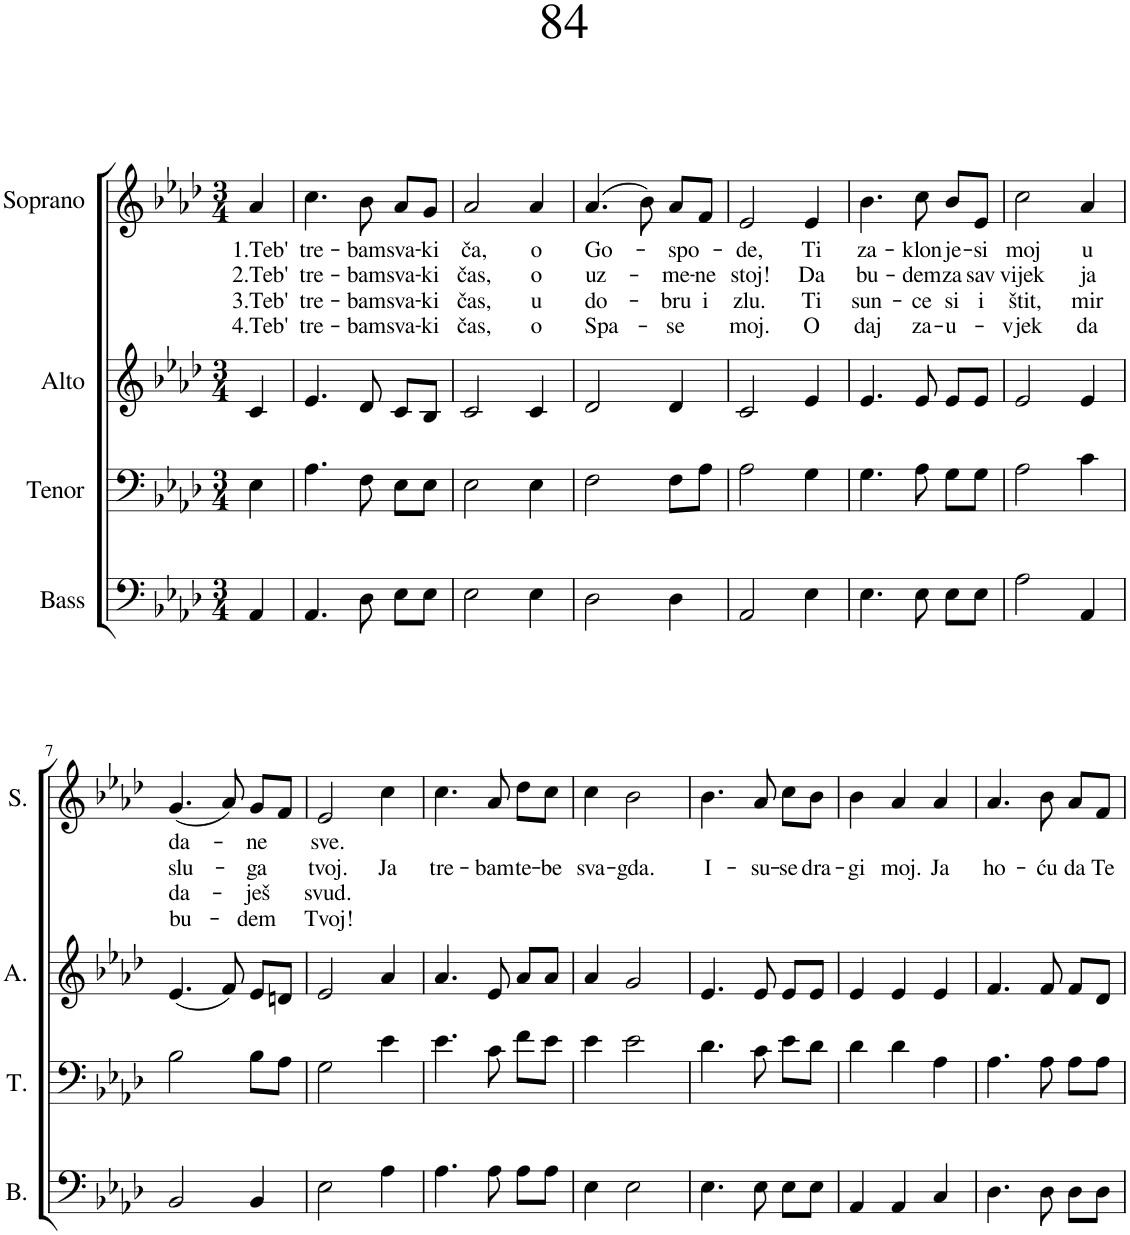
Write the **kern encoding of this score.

**kern	**kern	**kern	**kern	**text	**text	**text	**text
*part4	*part3	*part2	*part1	*part1	*part1	*part1	*part1
*staff4	*staff3	*staff2	*staff1	*staff1	*staff1	*staff1	*staff1
*I"Bass	*I"Tenor	*I"Alto	*I"Soprano	*	*	*	*
*I'B.	*I'T.	*I'A.	*I'S.	*	*	*	*
*clefF4	*clefF4	*clefG2	*clefG2	*	*	*	*
*k[b-e-a-d-]	*k[b-e-a-d-]	*k[b-e-a-d-]	*k[b-e-a-d-]	*	*	*	*
*M3/4	*M3/4	*M3/4	*M3/4	*	*	*	*
=	=	=	=	=	=	=	=
!	!	!	!	!LO:LY:b	!LO:LY:b	!LO:LY:b	!LO:LY:b
4AA-/	4E-\	4c/	4a-/	1.Teb'	2.Teb'	3.Teb'	4.Teb'
=1	=1	=1	=1	=1	=1	=1	=1
!	!	!	!	!LO:LY:b	!LO:LY:b	!LO:LY:b	!LO:LY:b
4.AA-/	4.A-\	4.e-/	4.cc\	tre-	tre-	tre-	tre-
!	!	!	!	!LO:LY:b	!LO:LY:b	!LO:LY:b	!LO:LY:b
8D-\	8F\	8d-/	8b-\	-bam	-bam	-bam	-bam
!	!	!	!	!LO:LY:b	!LO:LY:b	!LO:LY:b	!LO:LY:b
8E-\L	8E-\L	8c/L	8a-/L	sva-	sva-	sva-	sva-
!	!	!	!	!LO:LY:b	!LO:LY:b	!LO:LY:b	!LO:LY:b
8E-\J	8E-\J	8B-/J	8g/J	-ki	-ki	-ki	-ki
=2	=2	=2	=2	=2	=2	=2	=2
!	!	!	!	!LO:LY:b	!LO:LY:b	!LO:LY:b	!LO:LY:b
2E-\	2E-\	2c/	2a-/	ča,	čas,	čas,	čas,
!	!	!	!	!LO:LY:b	!LO:LY:b	!LO:LY:b	!LO:LY:b
4E-\	4E-\	4c/	4a-/	o	o	u	o
=3	=3	=3	=3	=3	=3	=3	=3
!	!	!	!	!LO:LY:b	!LO:LY:b	!LO:LY:b	!LO:LY:b
2D-\	2F\	2d-/	(4.a-/	Go-	uz-	do-	Spa-
.	.	.	8b-\)	.	.	.	.
!	!	!	!	!LO:LY:b	!LO:LY:b	!LO:LY:b	!LO:LY:b
4D-\	8F\L	4d-/	8a-/L	-spo-	-me-	-bru	-se
!	!	!	!	!	!LO:LY:b	!LO:LY:b	!
.	8A-\J	.	8f/J	.	-ne	i	.
=4	=4	=4	=4	=4	=4	=4	=4
!	!	!	!	!LO:LY:b	!LO:LY:b	!LO:LY:b	!LO:LY:b
2AA-/	2A-\	2c/	2e-/	-de,	stoj!	zlu.	moj.
!	!	!	!	!LO:LY:b	!LO:LY:b	!LO:LY:b	!LO:LY:b
4E-\	4G\	4e-/	4e-/	Ti	Da	Ti	O
=5	=5	=5	=5	=5	=5	=5	=5
!	!	!	!	!LO:LY:b	!LO:LY:b	!LO:LY:b	!LO:LY:b
4.E-\	4.G\	4.e-/	4.b-\	za-	bu-	sun-	daj
!	!	!	!	!LO:LY:b	!LO:LY:b	!LO:LY:b	!LO:LY:b
8E-\	8A-\	8e-/	8cc\	-klon	-dem	-ce	za-
!	!	!	!	!LO:LY:b	!LO:LY:b	!LO:LY:b	!LO:LY:b
8E-\L	8G\L	8e-/L	8b-/L	je-	za	si	-u-
!	!	!	!	!LO:LY:b	!LO:LY:b	!LO:LY:b	!
8E-\J	8G\J	8e-/J	8e-/J	-si	sav	i	.
=6	=6	=6	=6	=6	=6	=6	=6
!	!	!	!	!LO:LY:b	!LO:LY:b	!LO:LY:b	!LO:LY:b
2A-\	2A-\	2e-/	2cc\	moj	vijek	štit,	-vjek
!	!	!	!	!LO:LY:b	!LO:LY:b	!LO:LY:b	!LO:LY:b
4AA-/	4c\	4e-/	4a-/	u	ja	mir	da
!!LO:LB:g=z
=7	=7	=7	=7	=7	=7	=7	=7
!	!	!	!	!LO:LY:b	!LO:LY:b	!LO:LY:b	!LO:LY:b
2BB-/	2B-\	(4.e-/	(4.g/	da-	slu-	da-	bu-
.	.	8f/)	8a-/)	.	.	.	.
!	!	!	!	!LO:LY:b	!LO:LY:b	!LO:LY:b	!LO:LY:b
4BB-/	8B-\L	8e-/L	8g/L	-ne	-ga	-ješ	-dem
.	8A-\J	8dn/J	8f/J	.	.	.	.
=8	=8	=8	=8	=8	=8	=8	=8
!	!	!	!	!LO:LY:b	!LO:LY:b	!LO:LY:b	!LO:LY:b
2E-\	2G\	2e-/	2e-/	sve.	tvoj.	svud.	Tvoj!
!	!	!	!	!	!LO:LY:b	!	!
4A-\	4e-\	4a-/	4cc\	.	Ja	.	.
=9	=9	=9	=9	=9	=9	=9	=9
!	!	!	!	!	!LO:LY:b	!	!
4.A-\	4.e-\	4.a-/	4.cc\	.	tre-	.	.
!	!	!	!	!	!LO:LY:b	!	!
8A-\	8c\	8e-/	8a-/	.	-bam	.	.
!	!	!	!	!	!LO:LY:b	!	!
8A-\L	8f\L	8a-/L	8dd-\L	.	te-	.	.
!	!	!	!	!	!LO:LY:b	!	!
8A-\J	8e-\J	8a-/J	8cc\J	.	-be	.	.
=10	=10	=10	=10	=10	=10	=10	=10
!	!	!	!	!	!LO:LY:b	!	!
4E-\	4e-\	4a-/	4cc\	.	sva-	.	.
!	!	!	!	!	!LO:LY:b	!	!
2E-\	2e-\	2g/	2b-\	.	-gda.	.	.
=11	=11	=11	=11	=11	=11	=11	=11
!	!	!	!	!	!LO:LY:b	!	!
4.E-\	4.d-\	4.e-/	4.b-\	.	I-	.	.
!	!	!	!	!	!LO:LY:b	!	!
8E-\	8c\	8e-/	8a-/	.	-su-	.	.
!	!	!	!	!	!LO:LY:b	!	!
8E-\L	8e-\L	8e-/L	8cc\L	.	-se	.	.
!	!	!	!	!	!LO:LY:b	!	!
8E-\J	8d-\J	8e-/J	8b-\J	.	dra-	.	.
=12	=12	=12	=12	=12	=12	=12	=12
!	!	!	!	!	!LO:LY:b	!	!
4AA-/	4d-\	4e-/	4b-\	.	-gi	.	.
!	!	!	!	!	!LO:LY:b	!	!
4AA-/	4d-\	4e-/	4a-/	.	moj.	.	.
!	!	!	!	!	!LO:LY:b	!	!
4C/	4A-\	4e-/	4a-/	.	Ja	.	.
=13	=13	=13	=13	=13	=13	=13	=13
!	!	!	!	!	!LO:LY:b	!	!
4.D-\	4.A-\	4.f/	4.a-/	.	ho-	.	.
!	!	!	!	!	!LO:LY:b	!	!
8D-\	8A-\	8f/	8b-\	.	-ću	.	.
!	!	!	!	!	!LO:LY:b	!	!
8D-\L	8A-\L	8f/L	8a-/L	.	da	.	.
!	!	!	!	!	!LO:LY:b	!	!
8D-\J	8A-\J	8d-/J	8f/J	.	Te	.	.
=	=	=	=	=	=	=	=
*-	*-	*-	*-	*-	*-	*-	*-
